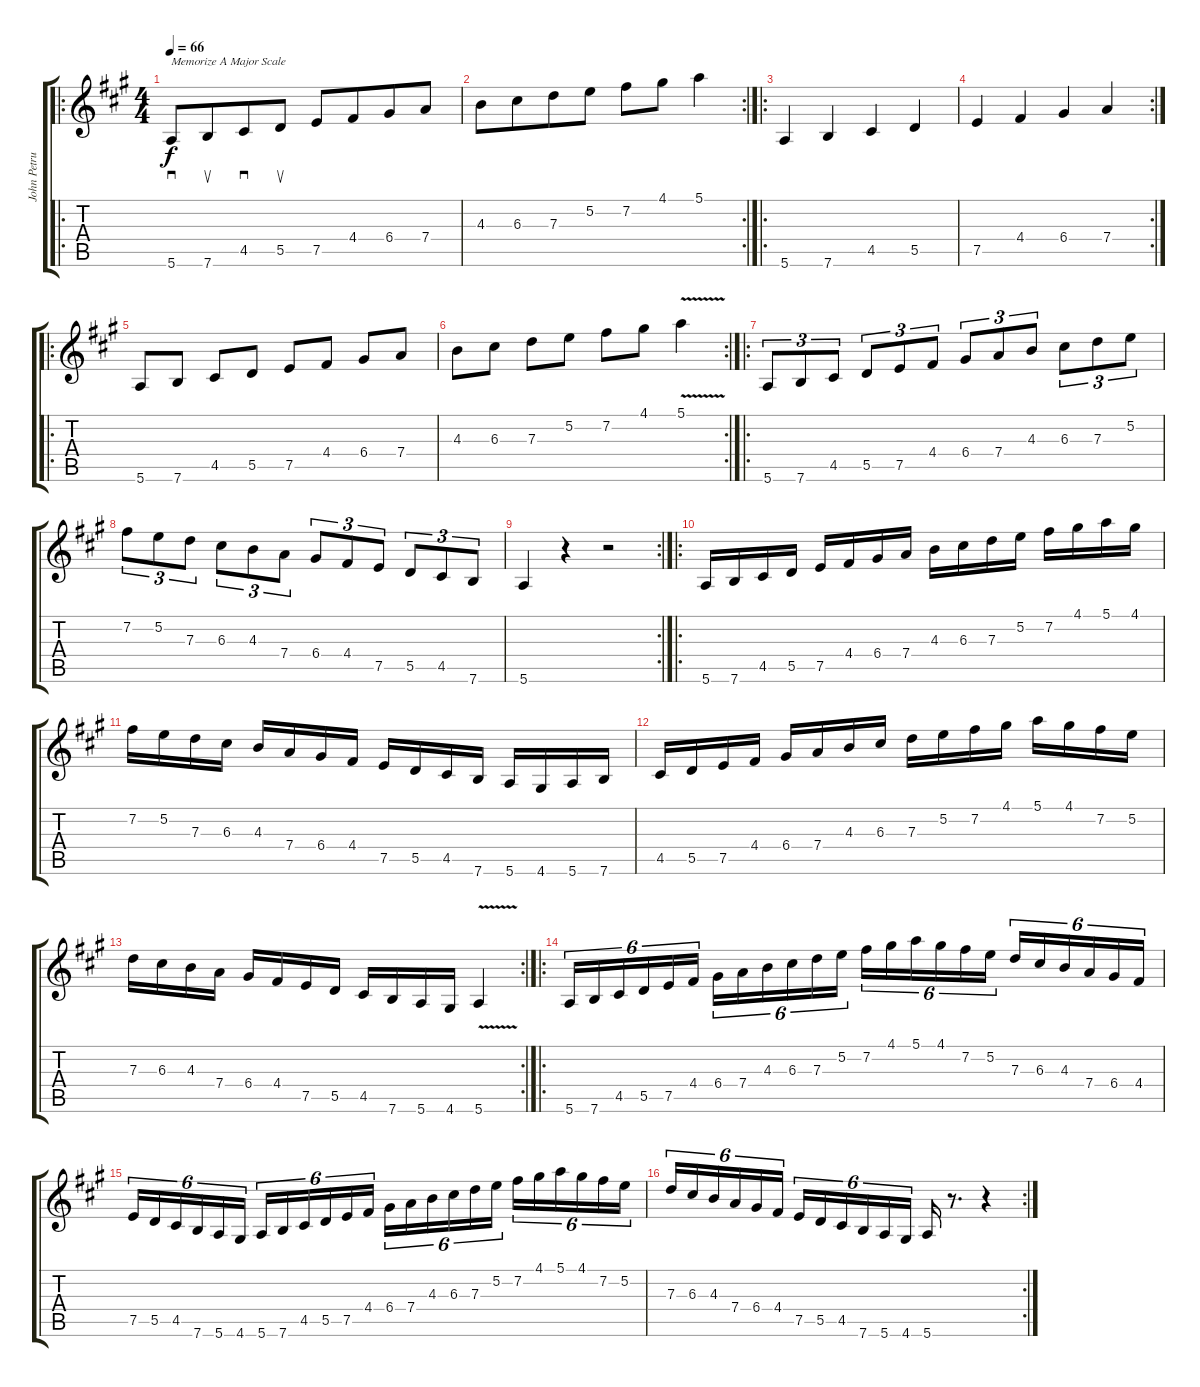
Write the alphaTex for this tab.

\track ("John Petrucci" "John Petru") {instrument distortionguitar}
\staff {score tabs}
\tuning (E4 B3 G3 D3 A2 E2) {hide}
\ro
\ts (4 4)
\tempo 66
\clef g2
\ks a
5.6.8{sd txt "Memorize A Major Scale" dy f instrument distortionguitar} 7.6.8{su beam merge} 4.5.8{sd} 5.5.8{su} 7.5.8 4.4.8{beam merge} 6.4.8 7.4.8 |
\rc 2
4.3.8 6.3.8{beam merge} 7.3.8 5.2.8 7.2.8 4.1.8 5.1.4 |
\ro
5.6.4 7.6.4 4.5.4 5.5.4 |
\rc 2
7.5.4 4.4.4 6.4.4 7.4.4 |
\ro
5.6.8 7.6.8 4.5.8 5.5.8 7.5.8 4.4.8 6.4.8 7.4.8 |
\rc 2
4.3.8 6.3.8 7.3.8 5.2.8 7.2.8 4.1.8 5.1{v}.4 |
\ro
5.6.8{tu (3 2)} 7.6.8{tu (3 2)} 4.5.8{tu (3 2)} 5.5.8{tu (3 2)} 7.5.8{tu (3 2)} 4.4.8{tu (3 2)} 6.4.8{tu (3 2)} 7.4.8{tu (3 2)} 4.3.8{tu (3 2)} 6.3.8{tu (3 2)} 7.3.8{tu (3 2)} 5.2.8{tu (3 2)} |
7.2.8{tu (3 2)} 5.2.8{tu (3 2)} 7.3.8{tu (3 2)} 6.3.8{tu (3 2)} 4.3.8{tu (3 2)} 7.4.8{tu (3 2)} 6.4.8{tu (3 2)} 4.4.8{tu (3 2)} 7.5.8{tu (3 2)} 5.5.8{tu (3 2)} 4.5.8{tu (3 2)} 7.6.8{tu (3 2)} |
\rc 2
5.6.4 r.4 r.2 |
\ro
5.6.16 7.6.16 4.5.16 5.5.16 7.5.16 4.4.16 6.4.16 7.4.16 4.3.16 6.3.16 7.3.16 5.2.16 7.2.16 4.1.16 5.1.16 4.1.16 |
7.2.16 5.2.16 7.3.16 6.3.16 4.3.16 7.4.16 6.4.16 4.4.16 7.5.16 5.5.16 4.5.16 7.6.16 5.6.16 4.6.16 5.6.16 7.6.16 |
4.5.16 5.5.16 7.5.16 4.4.16 6.4.16 7.4.16 4.3.16 6.3.16 7.3.16 5.2.16 7.2.16 4.1.16 5.1.16 4.1.16 7.2.16 5.2.16 |
\rc 2
7.3.16 6.3.16 4.3.16 7.4.16 6.4.16 4.4.16 7.5.16 5.5.16 4.5.16 7.6.16 5.6.16 4.6.16 5.6{v}.4 |
\ro
5.6.16{tu (6 4)} 7.6.16{tu (6 4)} 4.5.16{tu (6 4)} 5.5.16{tu (6 4)} 7.5.16{tu (6 4)} 4.4.16{tu (6 4)} 6.4.16{tu (6 4)} 7.4.16{tu (6 4)} 4.3.16{tu (6 4)} 6.3.16{tu (6 4)} 7.3.16{tu (6 4)} 5.2.16{tu (6 4)} 7.2.16{tu (6 4)} 4.1.16{tu (6 4)} 5.1.16{tu (6 4)} 4.1.16{tu (6 4)} 7.2.16{tu (6 4)} 5.2.16{tu (6 4)} 7.3.16{tu (6 4)} 6.3.16{tu (6 4)} 4.3.16{tu (6 4)} 7.4.16{tu (6 4)} 6.4.16{tu (6 4)} 4.4.16{tu (6 4)} |
7.5.16{tu (6 4)} 5.5.16{tu (6 4)} 4.5.16{tu (6 4)} 7.6.16{tu (6 4)} 5.6.16{tu (6 4)} 4.6.16{tu (6 4)} 5.6.16{tu (6 4)} 7.6.16{tu (6 4)} 4.5.16{tu (6 4)} 5.5.16{tu (6 4)} 7.5.16{tu (6 4)} 4.4.16{tu (6 4)} 6.4.16{tu (6 4)} 7.4.16{tu (6 4)} 4.3.16{tu (6 4)} 6.3.16{tu (6 4)} 7.3.16{tu (6 4)} 5.2.16{tu (6 4)} 7.2.16{tu (6 4)} 4.1.16{tu (6 4)} 5.1.16{tu (6 4)} 4.1.16{tu (6 4)} 7.2.16{tu (6 4)} 5.2.16{tu (6 4)} |
\rc 2
7.3.16{tu (6 4)} 6.3.16{tu (6 4)} 4.3.16{tu (6 4)} 7.4.16{tu (6 4)} 6.4.16{tu (6 4)} 4.4.16{tu (6 4)} 7.5.16{tu (6 4)} 5.5.16{tu (6 4)} 4.5.16{tu (6 4)} 7.6.16{tu (6 4)} 5.6.16{tu (6 4)} 4.6.16{tu (6 4)} 5.6.16 r.8{d} r.4
